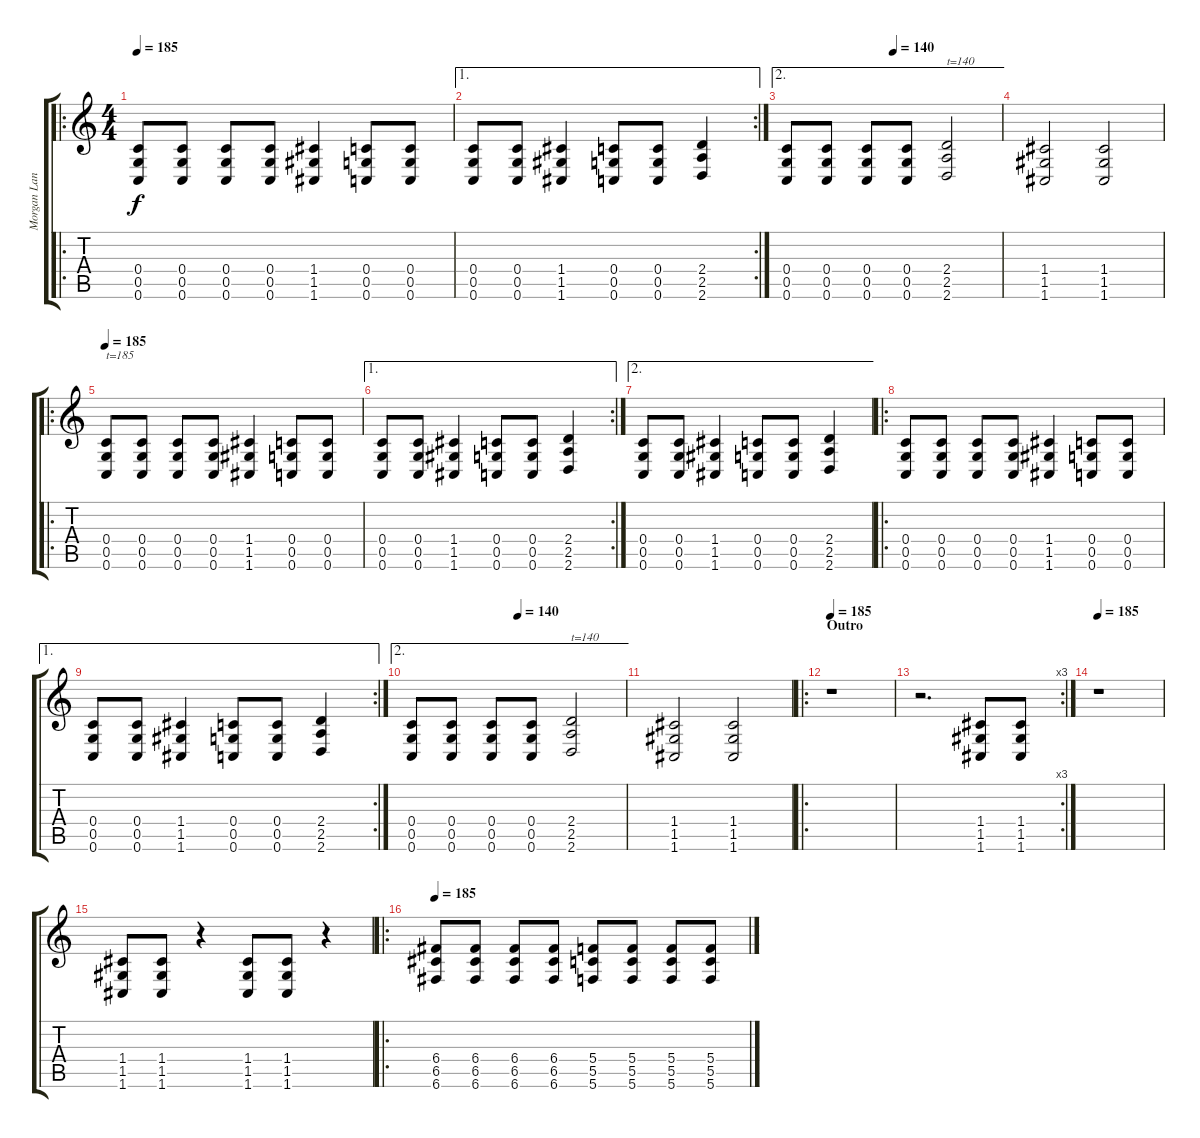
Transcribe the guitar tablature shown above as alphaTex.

\track ("Morgan Lander - Guitar" "Morgan Lan") {instrument distortionguitar}
\staff {score tabs}
\tuning (D4 A3 F3 C3 G2 C2) {hide}
\ro
\ts (4 4)
\tempo 185
\clef g2
\ks c
(0.4 0.5 0.6).8{dy f} (0.4 0.5 0.6).8 (0.4 0.5 0.6).8 (0.4 0.5 0.6).8 (1.4 1.5 1.6).4 (0.4 0.5 0.6).8 (0.4 0.5 0.6).8 |
\ae 1
\rc 2
(0.4 0.5 0.6).8 (0.4 0.5 0.6).8 (1.4 1.5 1.6).4 (0.4 0.5 0.6).8 (0.4 0.5 0.6).8 (2.4 2.5 2.6).4 |
\ae 2
\tempo (140 0.5)
(0.4 0.5 0.6).8 (0.4 0.5 0.6).8 (0.4 0.5 0.6).8 (0.4 0.5 0.6).8 (2.4 2.5 2.6).2{txt "t=140"} |
(1.4 1.5 1.6).2 (1.4 1.5 1.6).2 |
\ro
\tempo 185
(0.4 0.5 0.6).8{txt "t=185"} (0.4 0.5 0.6).8 (0.4 0.5 0.6).8 (0.4 0.5 0.6).8 (1.4 1.5 1.6).4 (0.4 0.5 0.6).8 (0.4 0.5 0.6).8 |
\ae 1
\rc 2
(0.4 0.5 0.6).8 (0.4 0.5 0.6).8 (1.4 1.5 1.6).4 (0.4 0.5 0.6).8 (0.4 0.5 0.6).8 (2.4 2.5 2.6).4 |
\ae 2
(0.4 0.5 0.6).8 (0.4 0.5 0.6).8 (1.4 1.5 1.6).4 (0.4 0.5 0.6).8 (0.4 0.5 0.6).8 (2.4 2.5 2.6).4 |
\ro
(0.4 0.5 0.6).8 (0.4 0.5 0.6).8 (0.4 0.5 0.6).8 (0.4 0.5 0.6).8 (1.4 1.5 1.6).4 (0.4 0.5 0.6).8 (0.4 0.5 0.6).8 |
\ae 1
\rc 2
(0.4 0.5 0.6).8 (0.4 0.5 0.6).8 (1.4 1.5 1.6).4 (0.4 0.5 0.6).8 (0.4 0.5 0.6).8 (2.4 2.5 2.6).4 |
\ae 2
\tempo (140 0.5)
(0.4 0.5 0.6).8 (0.4 0.5 0.6).8 (0.4 0.5 0.6).8 (0.4 0.5 0.6).8 (2.4 2.5 2.6).2{txt "t=140"} |
(1.4 1.5 1.6).2 (1.4 1.5 1.6).2 |
\ro
\section ("" "Outro")
\tempo 185
r.1 |
\rc 3
r.2{d} (1.4 1.5 1.6).8 (1.4 1.5 1.6).8 |
\tempo 185
r.1 |
(1.4 1.5 1.6).8 (1.4 1.5 1.6).8 r.4 (1.4 1.5 1.6).8 (1.4 1.5 1.6).8 r.4 |
\ro
\tempo 185
(6.4 6.5 6.6).8{volume 12 balance 13 instrument distortionguitar} (6.4 6.5 6.6).8 (6.4 6.5 6.6).8 (6.4 6.5 6.6).8 (5.4 5.5 5.6).8 (5.4 5.5 5.6).8 (5.4 5.5 5.6).8 (5.4 5.5 5.6).8
